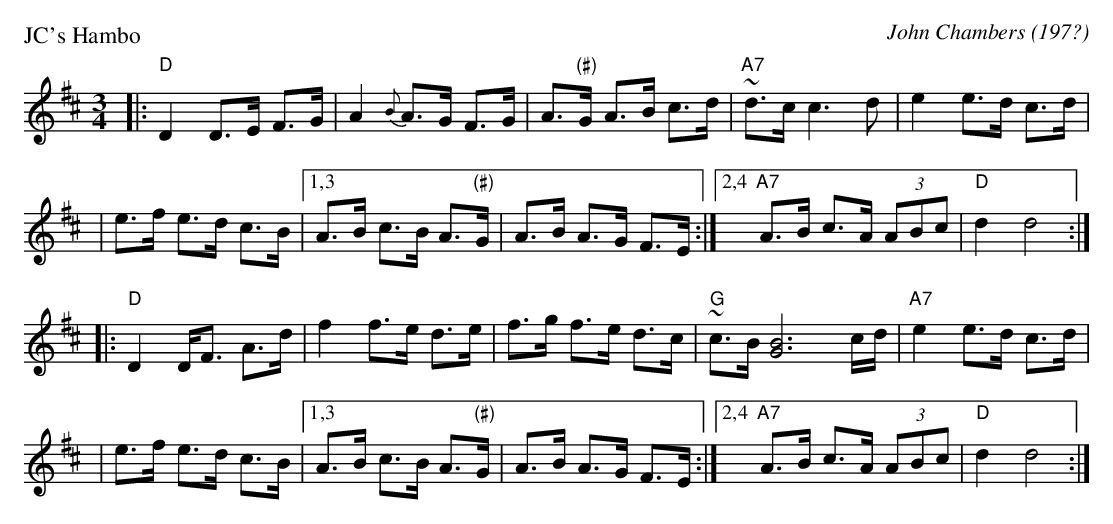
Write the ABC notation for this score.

X:1
P: JC's Hambo
C: John Chambers (197?)
M: 3/4
L: 1/8
K: D
|: "D"D2 D>E F>G | A2 {B}A>G F>G | A>"(#)"G A>B c>d | "A7"~d>c c3 d | e2 e>d c>d |
| e>f e>d c>B |1,3 A>B c>B A>"(#)"G | A>B A>G F>E :|2,4 "A7"A>B c>A (3ABc | "D"d2 d4 :|
|: "D"D2 D<F A>d | f2 f>e d>e | f>g f>e d>c | "G"~c>B [B6G6] c/d/ | "A7"e2 e>d c>d |
| e>f e>d c>B |1,3 A>B c>B A>"(#)"G | A>B A>G F>E :|2,4 "A7"A>B c>A (3ABc | "D"d2 d4 :|
